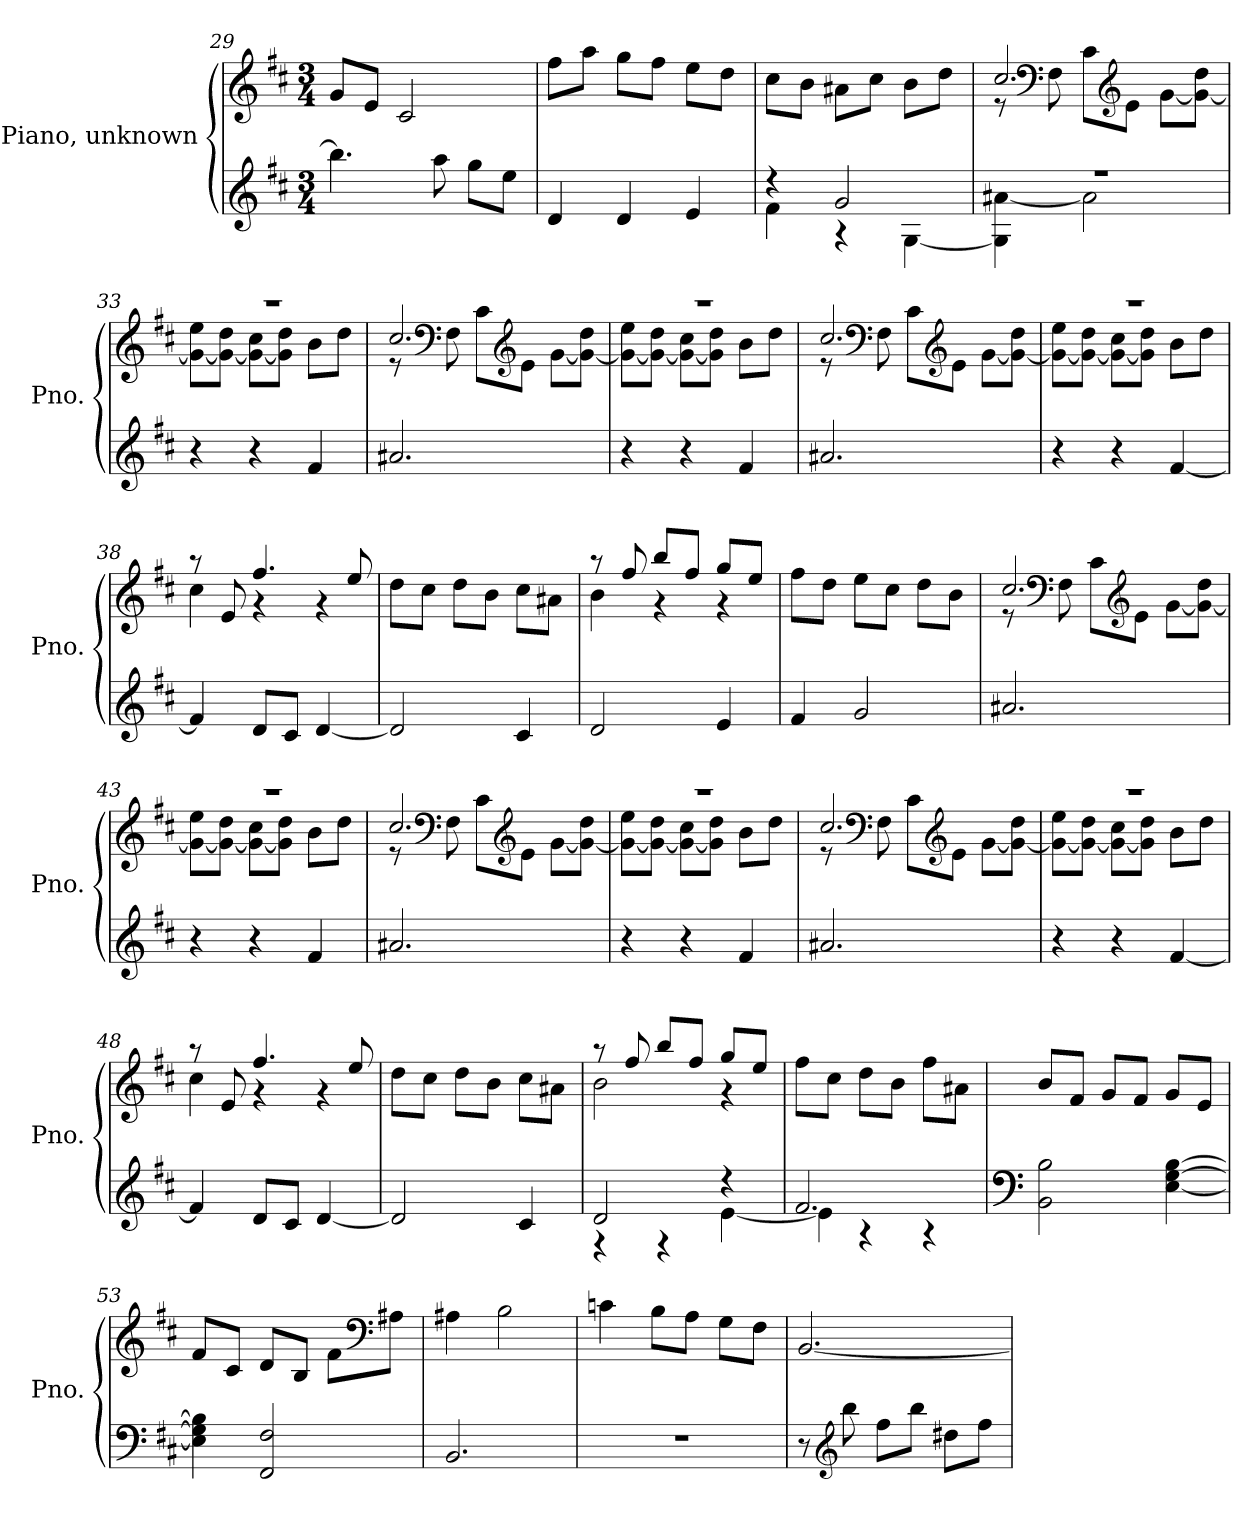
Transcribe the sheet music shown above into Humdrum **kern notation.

**kern	**kern
*part1	*part1
*staff2	*staff1
*I"Piano, unknown	*
*I'Pno.	*
*clefG2	*clefG2
*k[f#c#]	*k[f#c#]
*M3/4	*M3/4
=29	=29
4.bb\]	8g/L
.	8e/J
.	2c#/
8aa\	.
8gg\L	.
8ee\J	.
!!LO:LB:g=z
=30	=30
4d/	8ff#\L
.	8aa\J
4d/	8gg\L
.	8ff#\J
4e/	8ee\L
.	8dd\J
=31	=31
*^	*
4r	4f#\	8cc#\L
.	.	8b\J
2g/	4r	8a#X\L
.	.	8cc#\J
.	[4G\	8b\L
.	.	8dd\J
=32	=32	=32
*	*	*^
2.r	4G\] [4a#X\	2.cc#/	8r
*	*	*clefF4	*
.	.	.	8F#\
.	2a#\]	.	8c#\L
*	*	*clefG2	*
.	.	.	8e\J
.	.	.	[8g\L
.	.	.	8g\_ 8dd\J
*v	*v	*	*
=33	=33	=33
4r	2.r	8g\_ 8ee\L
.	.	8g\_ 8dd\J
4r	.	8g\_ 8cc#\L
.	.	8g\] 8dd\J
4f#/	.	8b\L
.	.	8dd\J
!!LO:PB:g=z	!!
=34	=34	=34
2.a#X/	2.cc#/	8r
*	*clefF4	*
.	.	8F#\
.	.	8c#\L
*	*clefG2	*
.	.	8e\J
.	.	[8g\L
.	.	8g\_ 8dd\J
=35	=35	=35
4r	2.r	8g\_ 8ee\L
.	.	8g\_ 8dd\J
4r	.	8g\_ 8cc#\L
.	.	8g\] 8dd\J
4f#/	.	8b\L
.	.	8dd\J
=36	=36	=36
2.a#X/	2.cc#/	8r
*	*clefF4	*
.	.	8F#\
.	.	8c#\L
*	*clefG2	*
.	.	8e\J
.	.	[8g\L
.	.	8g\_ 8dd\J
=37	=37	=37
4r	2.r	8g\_ 8ee\L
.	.	8g\_ 8dd\J
4r	.	8g\_ 8cc#\L
.	.	8g\] 8dd\J
[4f#/	.	8b\L
.	.	8dd\J
!!LO:LB:g=z	!!
=38	=38	=38
4f#/]	8r	4cc#\
.	8e/	.
8d/L	4.ff#/	4r
8c#/J	.	.
[4d/	.	4r
.	8ee/	.
*	*v	*v
=39	=39
2d/]	8dd\L
.	8cc#\J
.	8dd\L
.	8b\J
4c#/	8cc#\L
.	8a#X\J
=40	=40
*	*^
2d/	8r	4b\
.	8ff#/	.
.	8bb/L	4r
.	8ff#/J	.
4e/	8gg/L	4r
.	8ee/J	.
*	*v	*v
=41	=41
4f#/	8ff#\L
.	8dd\J
2g/	8ee\L
.	8cc#\J
.	8dd\L
.	8b\J
=42	=42
*	*^
2.a#X/	2.cc#/	8r
*	*clefF4	*
.	.	8F#\
.	.	8c#\L
*	*clefG2	*
.	.	8e\J
.	.	[8g\L
.	.	8g\_ 8dd\J
!!LO:LB:g=z	!!
=43	=43	=43
4r	2.r	8g\_ 8ee\L
.	.	8g\_ 8dd\J
4r	.	8g\_ 8cc#\L
.	.	8g\] 8dd\J
4f#/	.	8b\L
.	.	8dd\J
=44	=44	=44
2.a#X/	2.cc#/	8r
*	*clefF4	*
.	.	8F#\
.	.	8c#\L
*	*clefG2	*
.	.	8e\J
.	.	[8g\L
.	.	8g\_ 8dd\J
=45	=45	=45
4r	2.r	8g\_ 8ee\L
.	.	8g\_ 8dd\J
4r	.	8g\_ 8cc#\L
.	.	8g\] 8dd\J
4f#/	.	8b\L
.	.	8dd\J
=46	=46	=46
2.a#X/	2.cc#/	8r
*	*clefF4	*
.	.	8F#\
.	.	8c#\L
*	*clefG2	*
.	.	8e\J
.	.	[8g\L
.	.	8g\_ 8dd\J
!!LO:LB:g=z	!!
=47	=47	=47
4r	2.r	8g\_ 8ee\L
.	.	8g\_ 8dd\J
4r	.	8g\_ 8cc#\L
.	.	8g\] 8dd\J
[4f#/	.	8b\L
.	.	8dd\J
=48	=48	=48
4f#/]	8r	4cc#\
.	8e/	.
8d/L	4.ff#/	4r
8c#/J	.	.
[4d/	.	4r
.	8ee/	.
*	*v	*v
=49	=49
2d/]	8dd\L
.	8cc#\J
.	8dd\L
.	8b\J
4c#/	8cc#\L
.	8a#X\J
=50	=50
*^	*^
2d/	4r	8r	2b\
.	.	8ff#/	.
.	4r	8bb/L	.
.	.	8ff#/J	.
4r	[4e\	8gg/L	4r
.	.	8ee/J	.
*	*	*v	*v
=51	=51	=51
2.f#/	4e\]	8ff#\L
.	.	8cc#\J
.	4r	8dd\L
.	.	8b\J
.	4r	8ff#\L
.	.	8a#X\J
*v	*v	*
!!LO:LB:g=z
=52	=52
*clefF4	*
2BB\ 2B\	8b/L
.	8f#/J
.	8g/L
.	8f#/J
[4E\ [4G\ [4B\	8g/L
.	8e/J
=53	=53
4E\] 4G\] 4B\]	8f#/L
.	8c#/J
2FF#/ 2F#/	8d/L
.	8B/J
.	8f#\L
*	*clefF4
.	8A#X\J
=54	=54
2.BB/	4A#X\
.	2B\
=55	=55
2.r	4cn\
.	8B\L
.	8A\J
.	8G\L
.	8F#\J
=56	=56
8r	[2.BB/
*clefG2	*
8bb\	.
8ff#\L	.
8bb\J	.
8dd#X\L	.
8ff#\J	.
=	=
*-	*-
